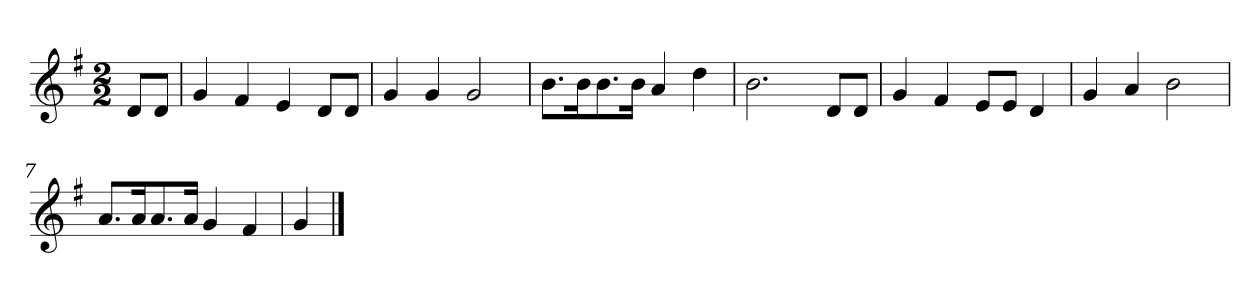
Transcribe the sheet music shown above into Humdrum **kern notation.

**kern
*part1
*staff1
*k[f#]
*M2/2
*MM120
=
8dL
8dJ
=1
4g
4f#
4e
8dL
8dJ
=2
4g
4g
2g
=3
8.bL
16bK
8.b
16bJk
4a
4dd
=4
2.b
8dL
8dJ
=5
4g
4f#
8eL
8eJ
4d
=6
4g
4a
2b
=7
8.aL
16aK
8.a
16aJk
4g
4f#
=8
4g
==
*-
